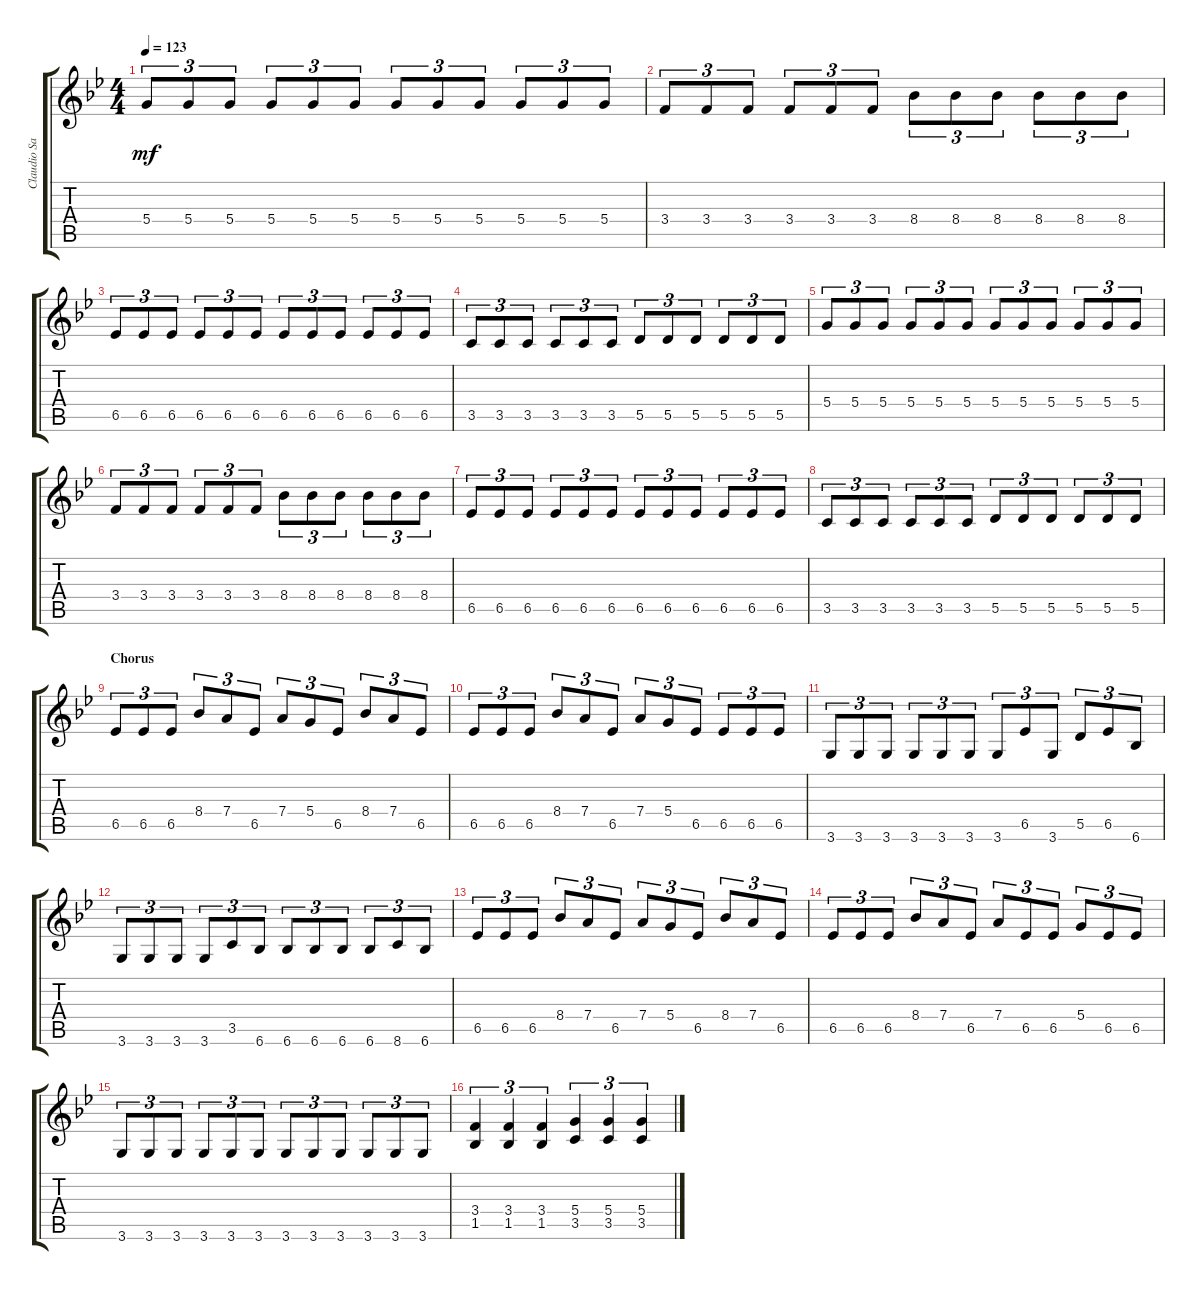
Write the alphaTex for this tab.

\track ("Claudio Sanchez" "Claudio Sa") {instrument distortionguitar}
\staff {score tabs}
\tuning (E4 B3 G3 D3 A2 E2) {hide}
\ts (4 4)
\tempo 123
\clef g2
\ks gminor
5.4.8{tu (3 2) dy mf} 5.4.8{tu (3 2)} 5.4.8{tu (3 2)} 5.4.8{tu (3 2)} 5.4.8{tu (3 2)} 5.4.8{tu (3 2)} 5.4.8{tu (3 2)} 5.4.8{tu (3 2)} 5.4.8{tu (3 2)} 5.4.8{tu (3 2)} 5.4.8{tu (3 2)} 5.4.8{tu (3 2)} |
3.4.8{tu (3 2)} 3.4.8{tu (3 2)} 3.4.8{tu (3 2)} 3.4.8{tu (3 2)} 3.4.8{tu (3 2)} 3.4.8{tu (3 2)} 8.4.8{tu (3 2)} 8.4.8{tu (3 2)} 8.4.8{tu (3 2)} 8.4.8{tu (3 2)} 8.4.8{tu (3 2)} 8.4.8{tu (3 2)} |
6.5.8{tu (3 2)} 6.5.8{tu (3 2)} 6.5.8{tu (3 2)} 6.5.8{tu (3 2)} 6.5.8{tu (3 2)} 6.5.8{tu (3 2)} 6.5.8{tu (3 2)} 6.5.8{tu (3 2)} 6.5.8{tu (3 2)} 6.5.8{tu (3 2)} 6.5.8{tu (3 2)} 6.5.8{tu (3 2)} |
3.5.8{tu (3 2)} 3.5.8{tu (3 2)} 3.5.8{tu (3 2)} 3.5.8{tu (3 2)} 3.5.8{tu (3 2)} 3.5.8{tu (3 2)} 5.5.8{tu (3 2)} 5.5.8{tu (3 2)} 5.5.8{tu (3 2)} 5.5.8{tu (3 2)} 5.5.8{tu (3 2)} 5.5.8{tu (3 2)} |
5.4.8{tu (3 2)} 5.4.8{tu (3 2)} 5.4.8{tu (3 2)} 5.4.8{tu (3 2)} 5.4.8{tu (3 2)} 5.4.8{tu (3 2)} 5.4.8{tu (3 2)} 5.4.8{tu (3 2)} 5.4.8{tu (3 2)} 5.4.8{tu (3 2)} 5.4.8{tu (3 2)} 5.4.8{tu (3 2)} |
3.4.8{tu (3 2)} 3.4.8{tu (3 2)} 3.4.8{tu (3 2)} 3.4.8{tu (3 2)} 3.4.8{tu (3 2)} 3.4.8{tu (3 2)} 8.4.8{tu (3 2)} 8.4.8{tu (3 2)} 8.4.8{tu (3 2)} 8.4.8{tu (3 2)} 8.4.8{tu (3 2)} 8.4.8{tu (3 2)} |
6.5.8{tu (3 2)} 6.5.8{tu (3 2)} 6.5.8{tu (3 2)} 6.5.8{tu (3 2)} 6.5.8{tu (3 2)} 6.5.8{tu (3 2)} 6.5.8{tu (3 2)} 6.5.8{tu (3 2)} 6.5.8{tu (3 2)} 6.5.8{tu (3 2)} 6.5.8{tu (3 2)} 6.5.8{tu (3 2)} |
3.5.8{tu (3 2)} 3.5.8{tu (3 2)} 3.5.8{tu (3 2)} 3.5.8{tu (3 2)} 3.5.8{tu (3 2)} 3.5.8{tu (3 2)} 5.5.8{tu (3 2)} 5.5.8{tu (3 2)} 5.5.8{tu (3 2)} 5.5.8{tu (3 2)} 5.5.8{tu (3 2)} 5.5.8{tu (3 2)} |
\section ("" "Chorus")
6.5.8{tu (3 2)} 6.5.8{tu (3 2)} 6.5.8{tu (3 2)} 8.4.8{tu (3 2)} 7.4.8{tu (3 2)} 6.5.8{tu (3 2)} 7.4.8{tu (3 2)} 5.4.8{tu (3 2)} 6.5.8{tu (3 2)} 8.4.8{tu (3 2)} 7.4.8{tu (3 2)} 6.5.8{tu (3 2)} |
6.5.8{tu (3 2)} 6.5.8{tu (3 2)} 6.5.8{tu (3 2)} 8.4.8{tu (3 2)} 7.4.8{tu (3 2)} 6.5.8{tu (3 2)} 7.4.8{tu (3 2)} 5.4.8{tu (3 2)} 6.5.8{tu (3 2)} 6.5.8{tu (3 2)} 6.5.8{tu (3 2)} 6.5.8{tu (3 2)} |
3.6.8{tu (3 2)} 3.6.8{tu (3 2)} 3.6.8{tu (3 2)} 3.6.8{tu (3 2)} 3.6.8{tu (3 2)} 3.6.8{tu (3 2)} 3.6.8{tu (3 2)} 6.5.8{tu (3 2)} 3.6.8{tu (3 2)} 5.5.8{tu (3 2)} 6.5.8{tu (3 2)} 6.6.8{tu (3 2)} |
3.6.8{tu (3 2)} 3.6.8{tu (3 2)} 3.6.8{tu (3 2)} 3.6.8{tu (3 2)} 3.5.8{tu (3 2)} 6.6.8{tu (3 2)} 6.6.8{tu (3 2)} 6.6.8{tu (3 2)} 6.6.8{tu (3 2)} 6.6.8{tu (3 2)} 8.6.8{tu (3 2)} 6.6.8{tu (3 2)} |
6.5.8{tu (3 2)} 6.5.8{tu (3 2)} 6.5.8{tu (3 2)} 8.4.8{tu (3 2)} 7.4.8{tu (3 2)} 6.5.8{tu (3 2)} 7.4.8{tu (3 2)} 5.4.8{tu (3 2)} 6.5.8{tu (3 2)} 8.4.8{tu (3 2)} 7.4.8{tu (3 2)} 6.5.8{tu (3 2)} |
6.5.8{tu (3 2)} 6.5.8{tu (3 2)} 6.5.8{tu (3 2)} 8.4.8{tu (3 2)} 7.4.8{tu (3 2)} 6.5.8{tu (3 2)} 7.4.8{tu (3 2)} 6.5.8{tu (3 2)} 6.5.8{tu (3 2)} 5.4.8{tu (3 2)} 6.5.8{tu (3 2)} 6.5.8{tu (3 2)} |
3.6.8{tu (3 2)} 3.6.8{tu (3 2)} 3.6.8{tu (3 2)} 3.6.8{tu (3 2)} 3.6.8{tu (3 2)} 3.6.8{tu (3 2)} 3.6.8{tu (3 2)} 3.6.8{tu (3 2)} 3.6.8{tu (3 2)} 3.6.8{tu (3 2)} 3.6.8{tu (3 2)} 3.6.8{tu (3 2)} |
(3.4 1.5).4{tu (3 2)} (3.4 1.5).4{tu (3 2)} (3.4 1.5).4{tu (3 2)} (5.4 3.5).4{tu (3 2)} (5.4 3.5).4{tu (3 2)} (5.4 3.5).4{tu (3 2)}
